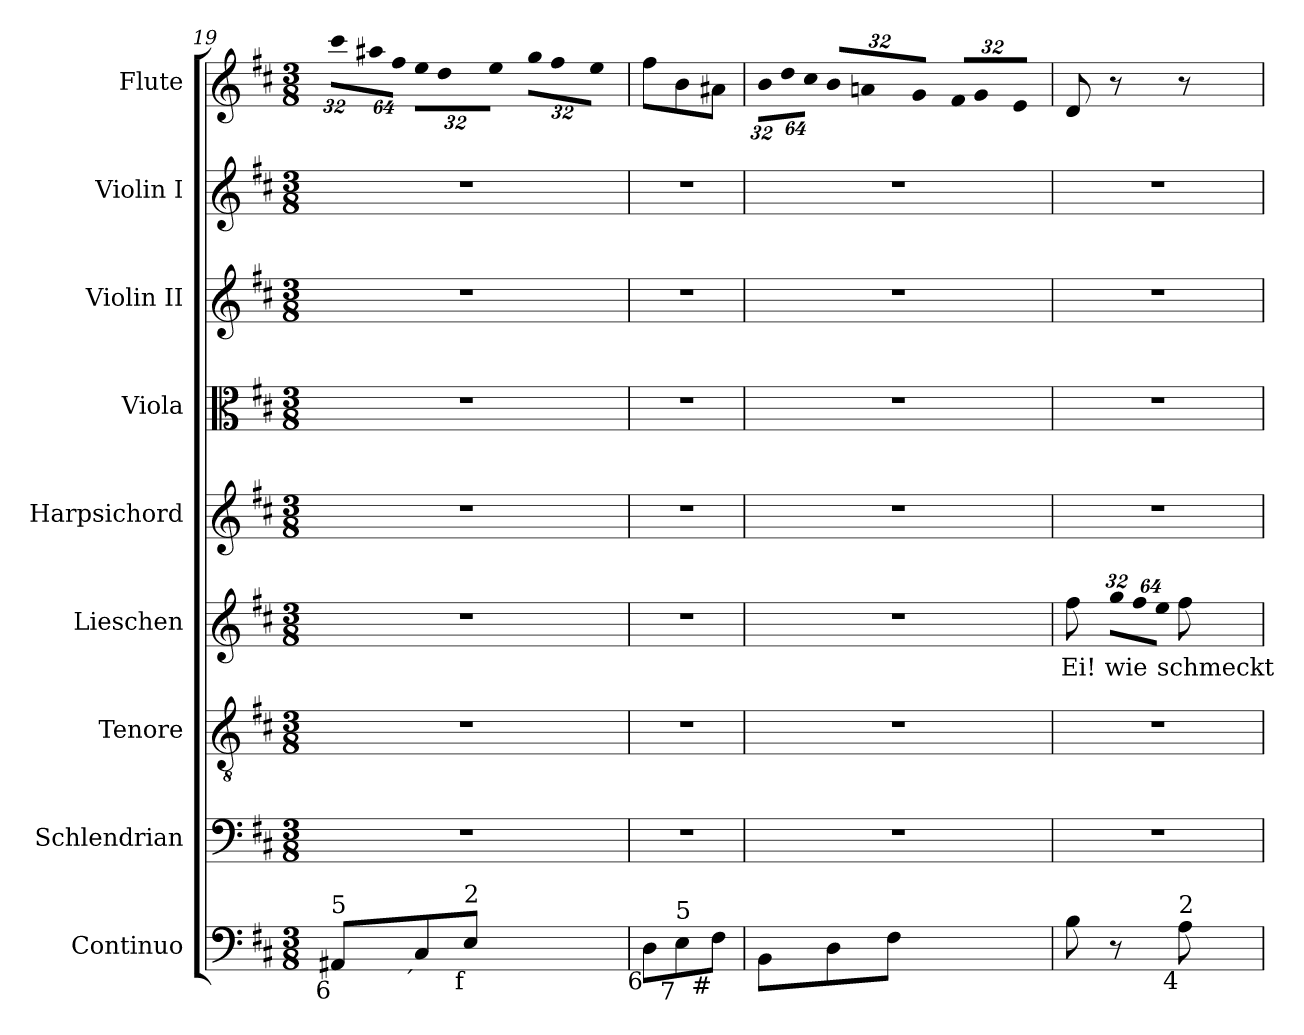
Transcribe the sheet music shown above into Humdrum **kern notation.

**kern	**kern	**kern	**kern	**text	**kern	**kern	**kern	**kern	**kern
*part9	*part8	*part7	*part6	*part6	*part5	*part4	*part3	*part2	*part1
*staff9	*staff8	*staff7	*staff6	*staff6	*staff5	*staff4	*staff3	*staff2	*staff1
*I"Continuo	*I"Schlendrian	*I"Tenore	*I"Lieschen	*	*I"Harpsichord	*I"Viola	*I"Violin II	*I"Violin I	*I"Flute
*I'Continuo	*I'Schlendrian	*I'Tenore	*I'Lieschen	*	*	*I'Viola	*	*	*
*clefF4	*clefF4	*clefGv2	*clefG2	*	*clefG2	*clefC3	*clefG2	*clefG2	*clefG2
*	*	*ITrd7c12	*	*	*	*	*	*	*
*k[f#c#]	*k[f#c#]	*k[f#c#]	*k[f#c#]	*	*k[f#c#]	*k[f#c#]	*k[f#c#]	*k[f#c#]	*k[f#c#]
*D:	*D:	*D:	*D:	*	*D:	*D:	*D:	*D:	*D:
*M3/8	*M3/8	*M3/8	*M3/8	*	*M3/8	*M3/8	*M3/8	*M3/8	*M3/8
=19	=19	=19	=19	=19	=19	=19	=19	=19	=19
!	!LO:N:vis=1	!LO:N:vis=1	!LO:N:vis=1	!	!LO:N:vis=1	!LO:N:vis=1	!LO:N:vis=1	!LO:N:vis=1	!
*	*	*	*	*	*	*	*	*	*Xbrackettup
!LO:TX:b:rj:t=6	!	!	!	!	!	!	!	!	!
!LO:TX:t=5	!	!	!	!	!	!	!	!	!
!	!	!	!	!	!	!	!	!	!LO:N:vis=16
8AA#Xi/L	4.r	4.r	4.r	.	4.r	4.r	4.r	4.r	512%21ccc#i\LL
!	!	!	!	!	!	!	!	!	!LO:N:vis=16
.	.	.	.	.	.	.	.	.	1024%43aa#Xi\
!	!	!	!	!	!	!	!	!	!LO:N:vis=16
.	.	.	.	.	.	.	.	.	1024%43ff#i\JJ
!LO:TX:b:rj:t=´	!	!	!	!	!	!	!	!	!
!	!	!	!	!	!	!	!	!	!LO:N:vis=16
8C#i/	.	.	.	.	.	.	.	.	512%21eei\LL
!	!	!	!	!	!	!	!	!	!LO:N:vis=16
.	.	.	.	.	.	.	.	.	1024%43ddi\
!	!	!	!	!	!	!	!	!	!LO:N:vis=16
.	.	.	.	.	.	.	.	.	1024%43eei\JJ
!LO:TX:b:rj:t=f	!	!	!	!	!	!	!	!	!
!LO:TX:t=2	!	!	!	!	!	!	!	!	!
!	!	!	!	!	!	!	!	!	!LO:N:vis=16
8Ei/J	.	.	.	.	.	.	.	.	512%21ggi\LL
!	!	!	!	!	!	!	!	!	!LO:N:vis=16
.	.	.	.	.	.	.	.	.	1024%43ff#i\
!	!	!	!	!	!	!	!	!	!LO:N:vis=16
.	.	.	.	.	.	.	.	.	1024%43eei\JJ
=20	=20	=20	=20	=20	=20	=20	=20	=20	=20
!LO:TX:b:rj:t=6	!	!	!	!	!	!	!	!	!
!	!LO:N:vis=1	!LO:N:vis=1	!LO:N:vis=1	!	!LO:N:vis=1	!LO:N:vis=1	!LO:N:vis=1	!LO:N:vis=1	!
8Di\L	4.r	4.r	4.r	.	4.r	4.r	4.r	4.r	8ff#i\L
!LO:TX:b:rj:t=7	!	!	!	!	!	!	!	!	!
!LO:TX:t=5	!	!	!	!	!	!	!	!	!
8Ei\	.	.	.	.	.	.	.	.	8bi\
!LO:TX:b:rj:t=#	!	!	!	!	!	!	!	!	!
8F#i\J	.	.	.	.	.	.	.	.	8a#Xi\J
=21	=21	=21	=21	=21	=21	=21	=21	=21	=21
!	!LO:N:vis=1	!LO:N:vis=1	!LO:N:vis=1	!	!LO:N:vis=1	!LO:N:vis=1	!LO:N:vis=1	!LO:N:vis=1	!LO:N:vis=16
8BBi\L	4.r	4.r	4.r	.	4.r	4.r	4.r	4.r	512%21bi\LL
!	!	!	!	!	!	!	!	!	!LO:N:vis=16
.	.	.	.	.	.	.	.	.	1024%43ddi\
!	!	!	!	!	!	!	!	!	!LO:N:vis=16
.	.	.	.	.	.	.	.	.	1024%43cc#i\JJ
!	!	!	!	!	!	!	!	!	!LO:N:vis=16
8Di\	.	.	.	.	.	.	.	.	512%21bi/LL
!	!	!	!	!	!	!	!	!	!LO:N:vis=16
.	.	.	.	.	.	.	.	.	1024%43ani/
!	!	!	!	!	!	!	!	!	!LO:N:vis=16
.	.	.	.	.	.	.	.	.	1024%43gi/JJ
!	!	!	!	!	!	!	!	!	!LO:N:vis=16
8F#i\J	.	.	.	.	.	.	.	.	512%21f#i/LL
!	!	!	!	!	!	!	!	!	!LO:N:vis=16
.	.	.	.	.	.	.	.	.	1024%43gi/
!	!	!	!	!	!	!	!	!	!LO:N:vis=16
.	.	.	.	.	.	.	.	.	1024%43ei/JJ
=22	=22	=22	=22	=22	=22	=22	=22	=22	=22
!	!LO:N:vis=1	!LO:N:vis=1	!	!	!	!	!	!	!
!	!	!	!	!LO:LY:b:color=#000000	!LO:N:vis=1	!LO:N:vis=1	!LO:N:vis=1	!LO:N:vis=1	!
8Bi\	4.r	4.r	8ff#i\	Ei!	4.r	4.r	4.r	4.r	8di/
*	*	*	*Xbrackettup	*	*	*	*	*	*
!	!	!	!LO:N:vis=16	!	!	!	!	!	!
!	!	!	!	!LO:LY:b:color=#000000	!	!	!	!	!
8r	.	.	512%21ggi\LL	wie	.	.	.	.	8r
!	!	!	!LO:N:vis=16	!	!	!	!	!	!
.	.	.	1024%43ff#i\	.	.	.	.	.	.
!	!	!	!LO:N:vis=16	!	!	!	!	!	!
.	.	.	1024%43eei\JJ	.	.	.	.	.	.
!LO:TX:b:rj:t=4	!	!	!	!	!	!	!	!	!
!LO:TX:t=2	!	!	!	!	!	!	!	!	!
!	!	!	!	!LO:LY:b:color=#000000	!	!	!	!	!
8Ai\	.	.	8ff#i\	schmeckt	.	.	.	.	8r
=	=	=	=	=	=	=	=	=	=
*-	*-	*-	*-	*-	*-	*-	*-	*-	*-
